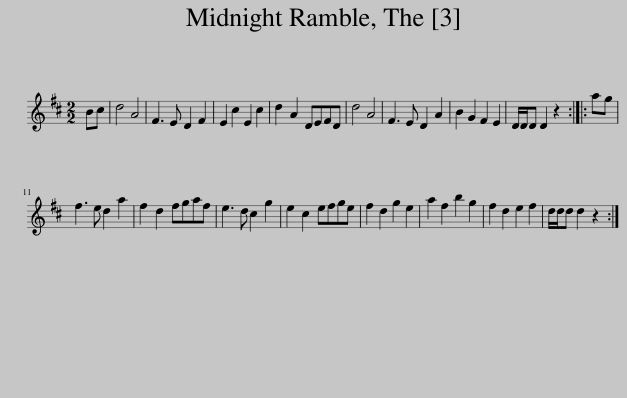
X:1
L:1/8
M:2/2
I:linebreak $
K:D
V:1 treble
V:1
 Bc | d4 A4 | F3 E D2 F2 | E2 c2 E2 c2 | d2 A2 DEFD | %5
 d4 A4 | F3 E D2 A2 | B2 G2 F2 E2 | D/D/D D2 z2 :: ag |$ %10
 f3 e d2 a2 | f2 d2 fgaf | e3 d c2 g2 | e2 c2 efge | f2 d2 g2 e2 | %15
 a2 f2 b2 g2 | f2 d2 e2 f2 | d/d/d d2 z2 :| %18
